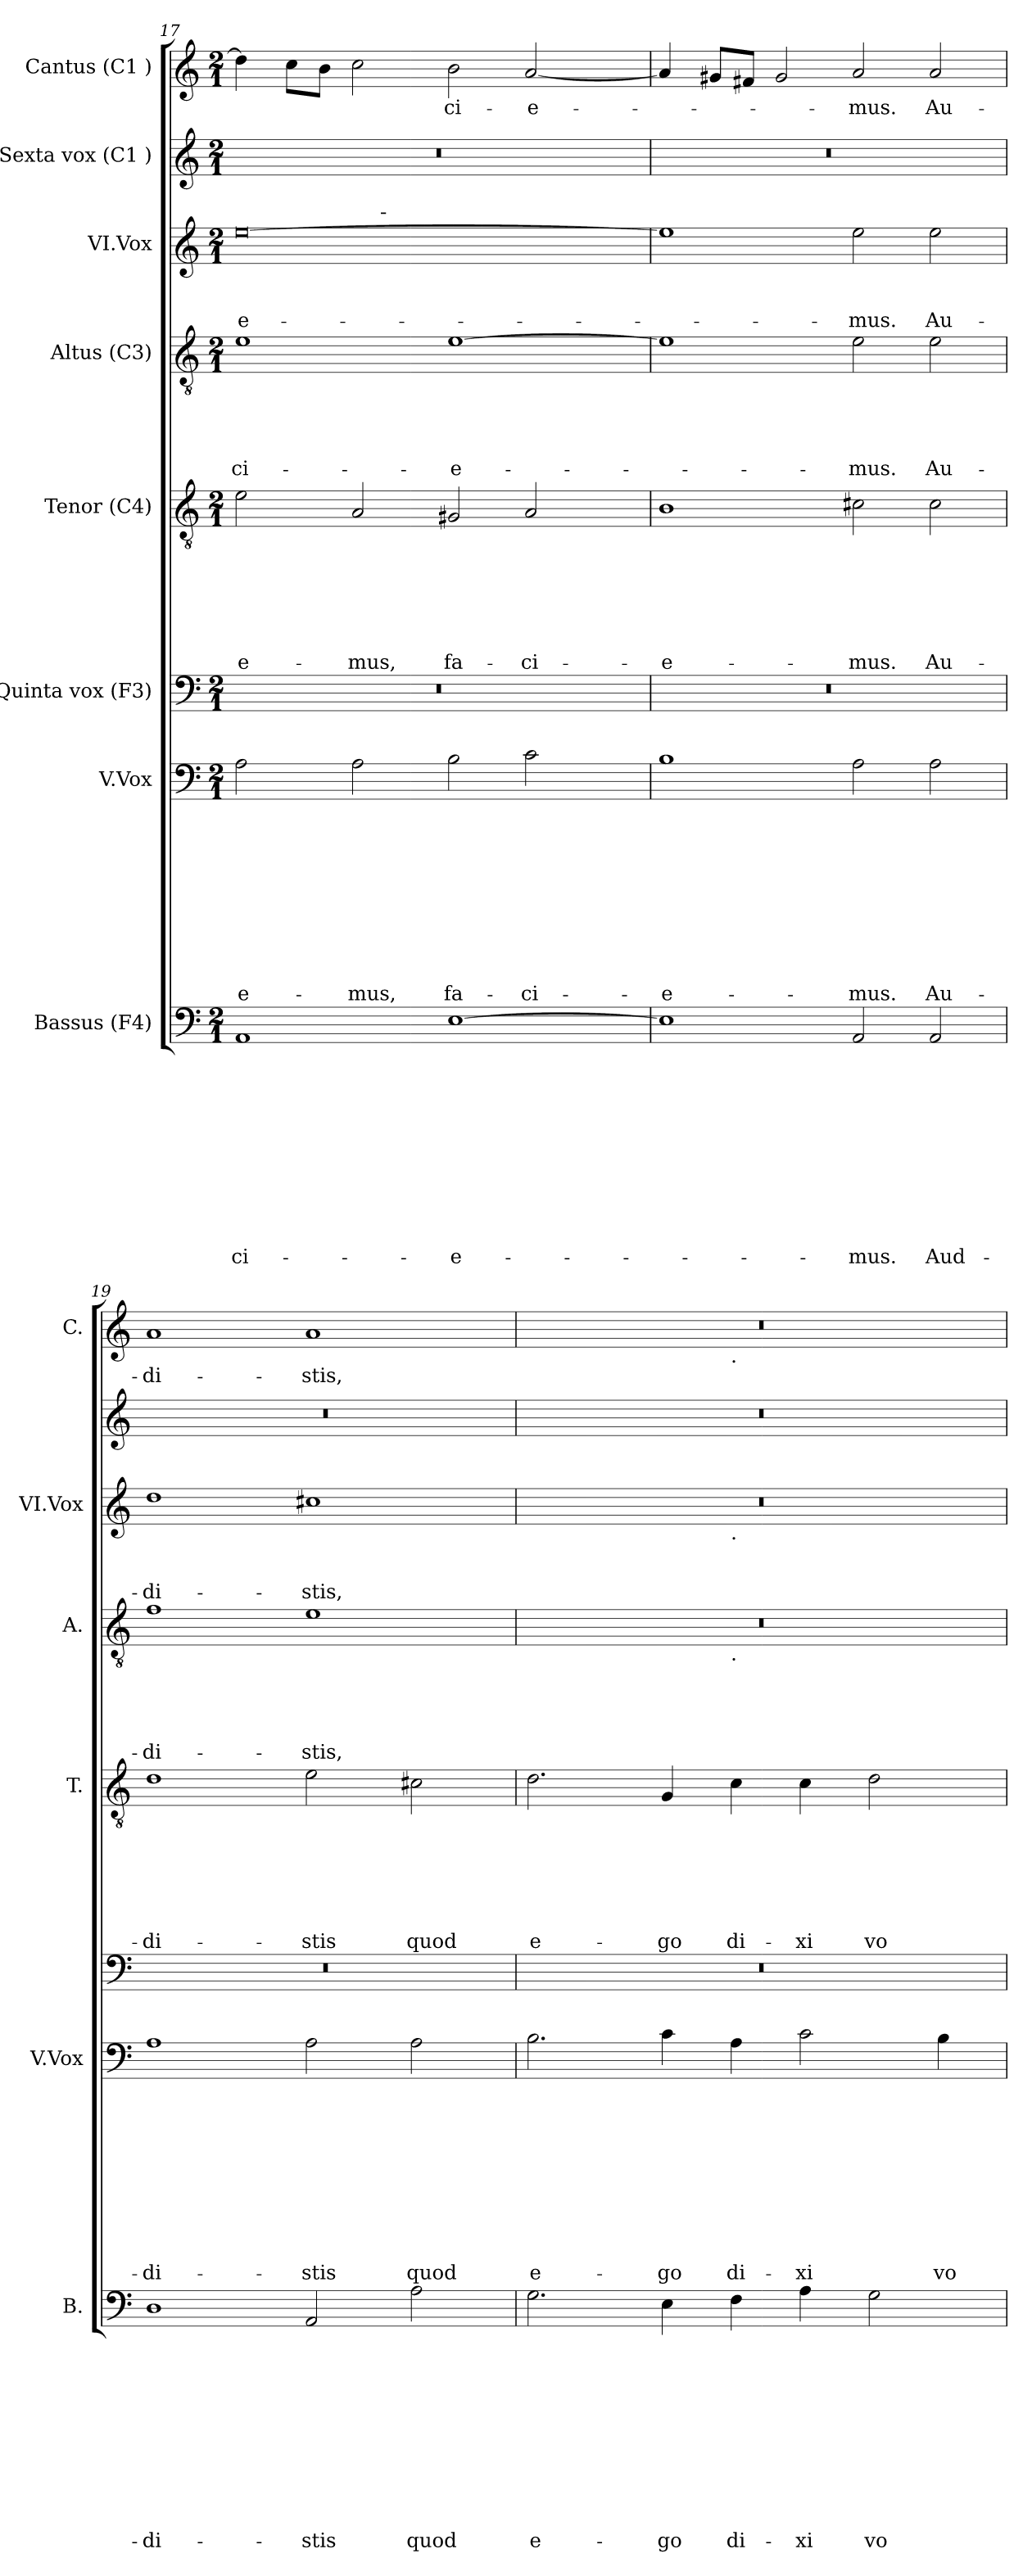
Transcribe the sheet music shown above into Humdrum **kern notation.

**kern	**text	**text	**text	**text	**text	**text	**text	**text	**text	**text	**text	**kern	**text	**text	**text	**text	**text	**text	**text	**text	**text	**text	**kern	**kern	**text	**text	**text	**text	**text	**text	**text	**kern	**text	**text	**text	**text	**text	**kern	**text	**text	**text	**kern	**kern	**text
*part8	*part8	*part8	*part8	*part8	*part8	*part8	*part8	*part8	*part8	*part8	*part8	*part7	*part7	*part7	*part7	*part7	*part7	*part7	*part7	*part7	*part7	*part7	*part6	*part5	*part5	*part5	*part5	*part5	*part5	*part5	*part5	*part4	*part4	*part4	*part4	*part4	*part4	*part3	*part3	*part3	*part3	*part2	*part1	*part1
*staff8	*staff8	*staff8	*staff8	*staff8	*staff8	*staff8	*staff8	*staff8	*staff8	*staff8	*staff8	*staff7	*staff7	*staff7	*staff7	*staff7	*staff7	*staff7	*staff7	*staff7	*staff7	*staff7	*staff6	*staff5	*staff5	*staff5	*staff5	*staff5	*staff5	*staff5	*staff5	*staff4	*staff4	*staff4	*staff4	*staff4	*staff4	*staff3	*staff3	*staff3	*staff3	*staff2	*staff1	*staff1
*I"Bassus (F4)	*	*	*	*	*	*	*	*	*	*	*	*I"V.Vox	*	*	*	*	*	*	*	*	*	*	*I"Quinta vox (F3)	*I"Tenor (C4)	*	*	*	*	*	*	*	*I"Altus (C3)	*	*	*	*	*	*I"VI.Vox	*	*	*	*I"Sexta vox (C1 )	*I"Cantus (C1 )	*
*I'B.	*	*	*	*	*	*	*	*	*	*	*	*I'V.Vox	*	*	*	*	*	*	*	*	*	*	*	*I'T.	*	*	*	*	*	*	*	*I'A.	*	*	*	*	*	*I'VI.Vox	*	*	*	*	*I'C.	*
!!LO:LB:g=z
*clefF4	*	*	*	*	*	*	*	*	*	*	*	*clefF4	*	*	*	*	*	*	*	*	*	*	*clefF4	*clefGv2	*	*	*	*	*	*	*	*clefGv2	*	*	*	*	*	*clefG2	*	*	*	*clefG2	*clefG2	*
*k[]	*	*	*	*	*	*	*	*	*	*	*	*k[]	*	*	*	*	*	*	*	*	*	*	*k[]	*k[]	*	*	*	*	*	*	*	*k[]	*	*	*	*	*	*k[]	*	*	*	*k[]	*k[]	*
*C:	*	*	*	*	*	*	*	*	*	*	*	*C:	*	*	*	*	*	*	*	*	*	*	*C:	*C:	*	*	*	*	*	*	*	*C:	*	*	*	*	*	*C:	*	*	*	*C:	*C:	*
*M2/1	*	*	*	*	*	*	*	*	*	*	*	*M2/1	*	*	*	*	*	*	*	*	*	*	*M2/1	*M2/1	*	*	*	*	*	*	*	*M2/1	*	*	*	*	*	*M2/1	*	*	*	*M2/1	*M2/1	*
=17	=17	=17	=17	=17	=17	=17	=17	=17	=17	=17	=17	=17	=17	=17	=17	=17	=17	=17	=17	=17	=17	=17	=17	=17	=17	=17	=17	=17	=17	=17	=17	=17	=17	=17	=17	=17	=17	=17	=17	=17	=17	=17	=17	=17
!	!	!	!	!	!	!	!	!	!	!	!LO:LY:b	!	!	!	!	!	!	!	!	!	!	!LO:LY:b	!	!	!	!	!	!	!	!	!LO:LY:b	!	!	!	!	!	!LO:LY:b	!	!	!	!LO:LY:b:rj	!	!	!
*	*	*	*	*	*	*	*	*	*	*	*	*	*	*	*	*	*	*	*	*	*	*	*	*	*	*	*	*	*	*	*	*	*	*	*	*	*	*^	*	*	*	*	*	*
1AA	.	.	.	.	.	.	.	.	.	.	-ci-	2A\	.	.	.	.	.	.	.	.	.	-e-	0r	2e\	.	.	.	.	.	.	-e-	1e	.	.	.	.	-ci-	[>0ee	2ryy	.	.	-e-	0r	4dd\]	.
.	.	.	.	.	.	.	.	.	.	.	.	.	.	.	.	.	.	.	.	.	.	.	.	.	.	.	.	.	.	.	.	.	.	.	.	.	.	.	.	.	.	.	.	8cc\L	.
.	.	.	.	.	.	.	.	.	.	.	.	.	.	.	.	.	.	.	.	.	.	.	.	.	.	.	.	.	.	.	.	.	.	.	.	.	.	.	.	.	.	.	.	8b\J	.
!	!	!	!	!	!	!	!	!	!	!	!	!	!	!	!	!	!	!	!	!	!	!LO:LY:b	!	!	!	!	!	!	!	!	!LO:LY:b	!	!	!	!	!	!	!	!	!	!	!	!	!	!
.	.	.	.	.	.	.	.	.	.	.	.	2A\	.	.	.	.	.	.	.	.	.	-mus,	.	2A/	.	.	.	.	.	.	-mus,	.	.	.	.	.	.	.	16.ryy	.	.	.	.	2cc\	.
!	!	!	!	!	!	!	!	!	!	!	!	!	!	!	!	!	!	!	!	!	!	!	!	!	!	!	!	!	!	!	!	!	!	!	!	!	!	!	!LO:TX:a:t=-	!	!	!	!	!	!
.	.	.	.	.	.	.	.	.	.	.	.	.	.	.	.	.	.	.	.	.	.	.	.	.	.	.	.	.	.	.	.	.	.	.	.	.	.	.	1ryy	.	.	.	.	.	.
!	!	!	!	!	!	!	!	!	!	!	!LO:LY:b:rj	!	!	!	!	!	!	!	!	!	!	!LO:LY:b	!	!	!	!	!	!	!	!	!LO:LY:b	!	!	!	!	!	!LO:LY:b:rj	!	!	!	!	!	!	!	!LO:LY:b
[>1E	.	.	.	.	.	.	.	.	.	.	-e-	2B\	.	.	.	.	.	.	.	.	.	fa-	.	2G#X/	.	.	.	.	.	.	fa-	[>1e	.	.	.	.	-e-	.	.	.	.	.	.	2b\	-ci-
!	!	!	!	!	!	!	!	!	!	!	!	!	!	!	!	!	!	!	!	!	!	!LO:LY:b	!	!	!	!	!	!	!	!	!LO:LY:b	!	!	!	!	!	!	!	!	!	!	!	!	!	!LO:LY:b:rj
.	.	.	.	.	.	.	.	.	.	.	.	2c\	.	.	.	.	.	.	.	.	.	-ci-	.	2A/	.	.	.	.	.	.	-ci-	.	.	.	.	.	.	.	.	.	.	.	.	[<2a/	-e-
.	.	.	.	.	.	.	.	.	.	.	.	.	.	.	.	.	.	.	.	.	.	.	.	.	.	.	.	.	.	.	.	.	.	.	.	.	.	.	4ryy	.	.	.	.	.	.
.	.	.	.	.	.	.	.	.	.	.	.	.	.	.	.	.	.	.	.	.	.	.	.	.	.	.	.	.	.	.	.	.	.	.	.	.	.	.	8ryy	.	.	.	.	.	.
.	.	.	.	.	.	.	.	.	.	.	.	.	.	.	.	.	.	.	.	.	.	.	.	.	.	.	.	.	.	.	.	.	.	.	.	.	.	.	32ryy	.	.	.	.	.	.
=18	=18	=18	=18	=18	=18	=18	=18	=18	=18	=18	=18	=18	=18	=18	=18	=18	=18	=18	=18	=18	=18	=18	=18	=18	=18	=18	=18	=18	=18	=18	=18	=18	=18	=18	=18	=18	=18	=18	=18	=18	=18	=18	=18	=18	=18
!	!	!	!	!	!	!	!	!	!	!	!	!	!	!	!	!	!	!	!	!	!	!LO:LY:b:rj	!	!	!	!	!	!	!	!	!LO:LY:b:rj	!	!	!	!	!	!	!	!	!	!	!	!	!	!
*	*	*	*	*	*	*	*	*	*	*	*	*	*	*	*	*	*	*	*	*	*	*	*	*	*	*	*	*	*	*	*	*	*	*	*	*	*	*v	*v	*	*	*	*	*	*
1E]	.	.	.	.	.	.	.	.	.	.	.	1B	.	.	.	.	.	.	.	.	.	-e-	0r	1B	.	.	.	.	.	.	-e-	1e]	.	.	.	.	.	1ee]	.	.	.	0r	4a/]	.
.	.	.	.	.	.	.	.	.	.	.	.	.	.	.	.	.	.	.	.	.	.	.	.	.	.	.	.	.	.	.	.	.	.	.	.	.	.	.	.	.	.	.	8g#X/L	.
.	.	.	.	.	.	.	.	.	.	.	.	.	.	.	.	.	.	.	.	.	.	.	.	.	.	.	.	.	.	.	.	.	.	.	.	.	.	.	.	.	.	.	8f#X/J	.
.	.	.	.	.	.	.	.	.	.	.	.	.	.	.	.	.	.	.	.	.	.	.	.	.	.	.	.	.	.	.	.	.	.	.	.	.	.	.	.	.	.	.	2g#/	.
!	!	!	!	!	!	!	!	!	!	!	!LO:LY:b	!	!	!	!	!	!	!	!	!	!	!LO:LY:b	!	!	!	!	!	!	!	!	!LO:LY:b	!	!	!	!	!	!LO:LY:b	!	!	!	!LO:LY:b	!	!	!LO:LY:b
2AA/	.	.	.	.	.	.	.	.	.	.	-mus.	2A\	.	.	.	.	.	.	.	.	.	-mus.	.	2c#X\	.	.	.	.	.	.	-mus.	2e\	.	.	.	.	-mus.	2ee\	.	.	-mus.	.	2a/	-mus.
!	!	!	!	!	!	!	!	!	!	!	!LO:LY:b	!	!	!	!	!	!	!	!	!	!	!LO:LY:b	!	!	!	!	!	!	!	!	!LO:LY:b	!	!	!	!	!	!LO:LY:b	!	!	!	!LO:LY:b	!	!	!LO:LY:b
2AA/	.	.	.	.	.	.	.	.	.	.	Aud-	2A\	.	.	.	.	.	.	.	.	.	Au-	.	2c#\	.	.	.	.	.	.	Au-	2e\	.	.	.	.	Au-	2ee\	.	.	Au-	.	2a/	Au-
=19	=19	=19	=19	=19	=19	=19	=19	=19	=19	=19	=19	=19	=19	=19	=19	=19	=19	=19	=19	=19	=19	=19	=19	=19	=19	=19	=19	=19	=19	=19	=19	=19	=19	=19	=19	=19	=19	=19	=19	=19	=19	=19	=19	=19
!	!	!	!	!	!	!	!	!	!	!	!LO:LY:b	!	!	!	!	!	!	!	!	!	!	!LO:LY:b	!	!	!	!	!	!	!	!	!LO:LY:b	!	!	!	!	!	!LO:LY:b	!	!	!	!LO:LY:b	!	!	!LO:LY:b
1D	.	.	.	.	.	.	.	.	.	.	-di-	1A	.	.	.	.	.	.	.	.	.	-di-	0r	1d	.	.	.	.	.	.	-di-	1f	.	.	.	.	-di-	1dd	.	.	-di-	0r	1a	-di-
!	!	!	!	!	!	!	!	!	!	!	!LO:LY:b	!	!	!	!	!	!	!	!	!	!	!LO:LY:b	!	!	!	!	!	!	!	!	!LO:LY:b	!	!	!	!	!	!LO:LY:b	!	!	!	!LO:LY:b	!	!	!LO:LY:b
2AA/	.	.	.	.	.	.	.	.	.	.	-stis	2A\	.	.	.	.	.	.	.	.	.	-stis	.	2e\	.	.	.	.	.	.	-stis	1e	.	.	.	.	-stis,	1cc#X	.	.	-stis,	.	1a	-stis,
!	!	!	!	!	!	!	!	!	!	!	!LO:LY:b	!	!	!	!	!	!	!	!	!	!	!LO:LY:b	!	!	!	!	!	!	!	!	!LO:LY:b	!	!	!	!	!	!	!	!	!	!	!	!	!
2A\	.	.	.	.	.	.	.	.	.	.	quod	2A\	.	.	.	.	.	.	.	.	.	quod	.	2c#X\	.	.	.	.	.	.	quod	.	.	.	.	.	.	.	.	.	.	.	.	.
=20	=20	=20	=20	=20	=20	=20	=20	=20	=20	=20	=20	=20	=20	=20	=20	=20	=20	=20	=20	=20	=20	=20	=20	=20	=20	=20	=20	=20	=20	=20	=20	=20	=20	=20	=20	=20	=20	=20	=20	=20	=20	=20	=20	=20
!	!	!	!	!	!	!	!	!	!	!	!LO:LY:b	!	!	!	!	!	!	!	!	!	!	!LO:LY:b	!	!	!	!	!	!	!	!	!LO:LY:b	!	!	!	!	!	!	!	!	!	!	!	!	!
*	*	*	*	*	*	*	*	*	*	*	*	*	*	*	*	*	*	*	*	*	*	*	*	*	*	*	*	*	*	*	*	*^	*	*	*	*	*	*^	*	*	*	*	*^	*
2.G\	.	.	.	.	.	.	.	.	.	.	e-	2.B\	.	.	.	.	.	.	.	.	.	e-	0r	2.d\	.	.	.	.	.	.	e-	0r	1ryy	.	.	.	.	.	0r	1ryy	.	.	.	0r	0r	1ryy	.
!	!	!	!	!	!	!	!	!	!	!	!LO:LY:b	!	!	!	!	!	!	!	!	!	!	!LO:LY:b	!	!	!	!	!	!	!	!	!LO:LY:b	!	!	!	!	!	!	!	!	!	!	!	!	!	!	!	!
4E\	.	.	.	.	.	.	.	.	.	.	-go	4c\	.	.	.	.	.	.	.	.	.	-go	.	4G/	.	.	.	.	.	.	-go	.	.	.	.	.	.	.	.	.	.	.	.	.	.	.	.
!	!	!	!	!	!	!	!	!	!	!	!	!	!	!	!	!	!	!	!	!	!	!	!	!	!	!	!	!	!	!	!	!	!	!	!	!	!	!	!	!	!	!	!	!	!	!LO:TX:b:t=.	!
!	!	!	!	!	!	!	!	!	!	!	!	!	!	!	!	!	!	!	!	!	!	!	!	!	!	!	!	!	!	!	!	!	!	!	!	!	!	!	!	!LO:TX:b:t=.	!	!	!	!	!	!	!
!	!	!	!	!	!	!	!	!	!	!	!	!	!	!	!	!	!	!	!	!	!	!	!	!	!	!	!	!	!	!	!	!	!LO:TX:b:t=.	!	!	!	!	!	!	!	!	!	!	!	!	!	!
!	!	!	!	!	!	!	!	!	!	!	!LO:LY:b	!	!	!	!	!	!	!	!	!	!	!LO:LY:b	!	!	!	!	!	!	!	!	!LO:LY:b	!	!	!	!	!	!	!	!	!	!	!	!	!	!	!	!
4F\	.	.	.	.	.	.	.	.	.	.	di-	4A\	.	.	.	.	.	.	.	.	.	di-	.	4c\	.	.	.	.	.	.	di-	.	1ryy	.	.	.	.	.	.	1ryy	.	.	.	.	.	1ryy	.
!	!	!	!	!	!	!	!	!	!	!	!LO:LY:b	!	!	!	!	!	!	!	!	!	!	!LO:LY:b	!	!	!	!	!	!	!	!	!LO:LY:b	!	!	!	!	!	!	!	!	!	!	!	!	!	!	!	!
4A\	.	.	.	.	.	.	.	.	.	.	-xi	2c\	.	.	.	.	.	.	.	.	.	-xi	.	4c\	.	.	.	.	.	.	-xi	.	.	.	.	.	.	.	.	.	.	.	.	.	.	.	.
!	!	!	!	!	!	!	!	!	!	!	!LO:LY:b	!	!	!	!	!	!	!	!	!	!	!	!	!	!	!	!	!	!	!	!LO:LY:b	!	!	!	!	!	!	!	!	!	!	!	!	!	!	!	!
2G\	.	.	.	.	.	.	.	.	.	.	vo-	.	.	.	.	.	.	.	.	.	.	.	.	2d\	.	.	.	.	.	.	vo-	.	.	.	.	.	.	.	.	.	.	.	.	.	.	.	.
!	!	!	!	!	!	!	!	!	!	!	!	!	!	!	!	!	!	!	!	!	!	!LO:LY:b	!	!	!	!	!	!	!	!	!	!	!	!	!	!	!	!	!	!	!	!	!	!	!	!	!
.	.	.	.	.	.	.	.	.	.	.	.	4B\	.	.	.	.	.	.	.	.	.	vo-	.	.	.	.	.	.	.	.	.	.	.	.	.	.	.	.	.	.	.	.	.	.	.	.	.
*	*	*	*	*	*	*	*	*	*	*	*	*	*	*	*	*	*	*	*	*	*	*	*	*	*	*	*	*	*	*	*	*v	*v	*	*	*	*	*	*	*	*	*	*	*	*v	*v	*
*	*	*	*	*	*	*	*	*	*	*	*	*	*	*	*	*	*	*	*	*	*	*	*	*	*	*	*	*	*	*	*	*	*	*	*	*	*	*v	*v	*	*	*	*	*	*
=	=	=	=	=	=	=	=	=	=	=	=	=	=	=	=	=	=	=	=	=	=	=	=	=	=	=	=	=	=	=	=	=	=	=	=	=	=	=	=	=	=	=	=	=
*-	*-	*-	*-	*-	*-	*-	*-	*-	*-	*-	*-	*-	*-	*-	*-	*-	*-	*-	*-	*-	*-	*-	*-	*-	*-	*-	*-	*-	*-	*-	*-	*-	*-	*-	*-	*-	*-	*-	*-	*-	*-	*-	*-	*-
